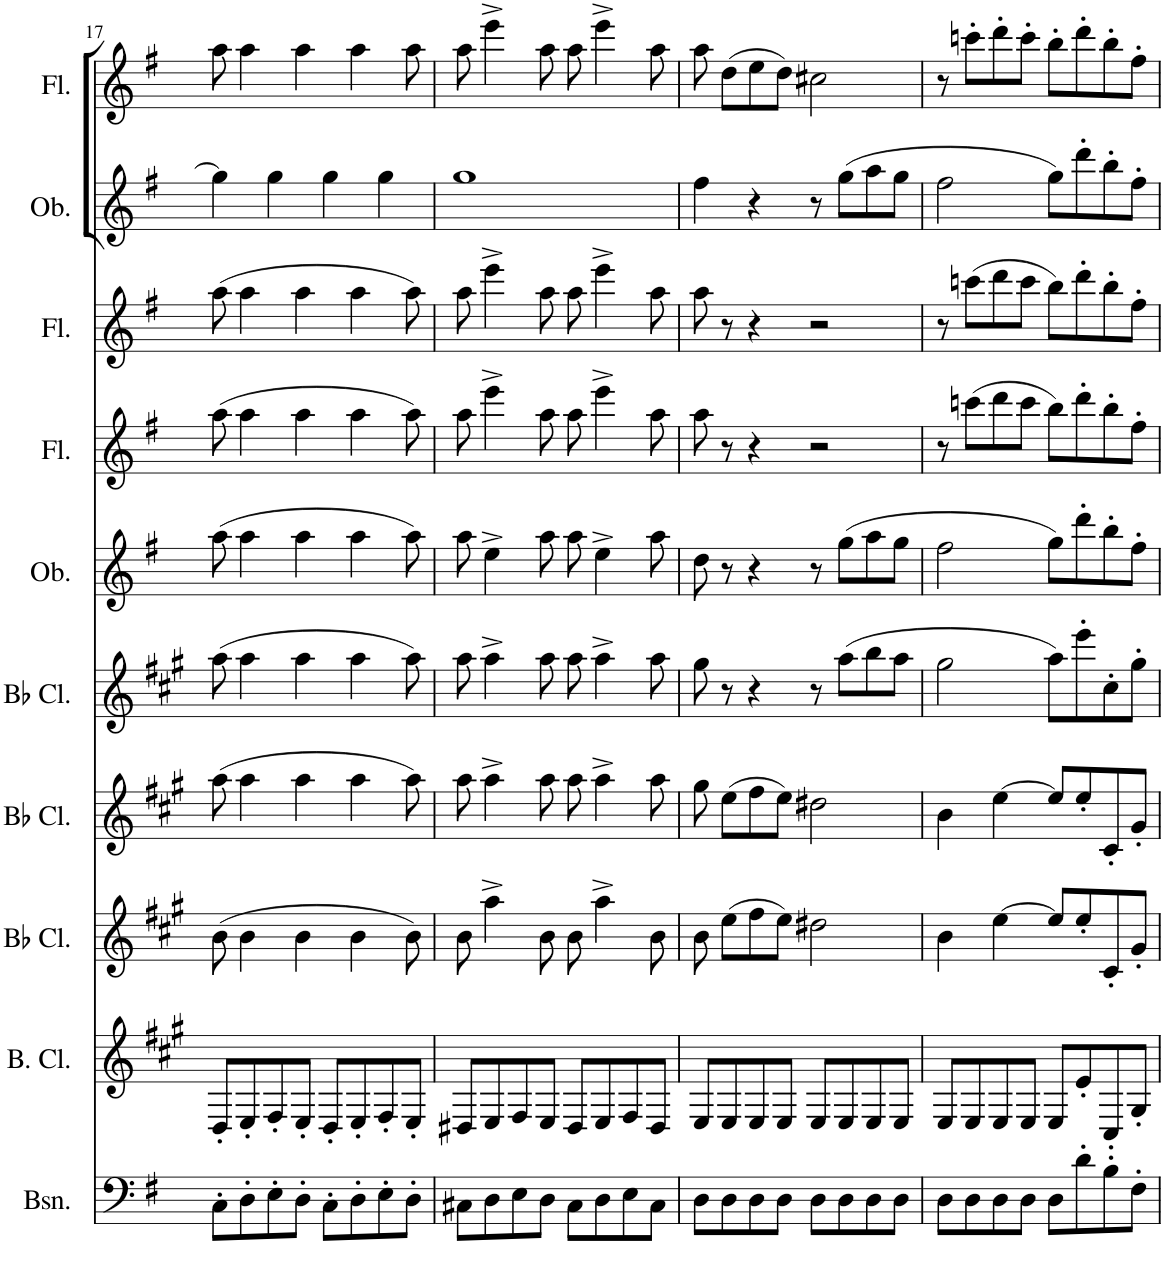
**kern	**kern	**kern	**kern	**kern	**kern	**kern	**kern	**kern	**kern
*part10	*part9	*part8	*part7	*part6	*part5	*part4	*part3	*part2	*part1
*staff10	*staff9	*staff8	*staff7	*staff6	*staff5	*staff4	*staff3	*staff2	*staff1
*I"Bassoon	*I"Bass Clarinet	*I"Bb Clarinet	*I"Bb Clarinet	*I"Bb Clarinet	*I"Oboe	*I"Flute	*I"Flute	*I"Oboe	*I"Flute
*I'Bsn.	*I'B. Cl.	*I'Bb Cl.	*I'Bb Cl.	*I'Bb Cl.	*I'Ob.	*I'Fl.	*I'Fl.	*I'Ob.	*I'Fl.
!!LO:PB:g=z
*clefF4	*clefG2	*clefG2	*clefG2	*clefG2	*clefG2	*clefG2	*clefG2	*clefG2	*clefG2
*	*Trd8c14	*Trd1c2	*Trd1c2	*Trd1c2	*	*	*	*	*
*k[f#]	*k[f#c#g#]	*k[f#c#g#]	*k[f#c#g#]	*k[f#c#g#]	*k[f#]	*k[f#]	*k[f#]	*k[f#]	*k[f#]
*M4/4	*M4/4	*M4/4	*M4/4	*M4/4	*M4/4	*M4/4	*M4/4	*M4/4	*M4/4
=17	=17	=17	=17	=17	=17	=17	=17	=17	=17
8C'\L	8D'/L	(8b\	(8aa\	(8aa\	(8aa\	(8aa\	(8aa\	4gg\]	8aa\
8D'\	8E'/	4b\	4aa\	4aa\	4aa\	4aa\	4aa\	.	4aa\
8E'\	8F#'/	.	.	.	.	.	.	4gg\	.
8D'\J	8E'/J	4b\	4aa\	4aa\	4aa\	4aa\	4aa\	.	4aa\
8C'\L	8D'/L	.	.	.	.	.	.	4gg\	.
8D'\	8E'/	4b\	4aa\	4aa\	4aa\	4aa\	4aa\	.	4aa\
8E'\	8F#'/	.	.	.	.	.	.	4gg\	.
8D'\J	8E'/J	8b\)	8aa\)	8aa\)	8aa\)	8aa\)	8aa\)	.	8aa\
=18	=18	=18	=18	=18	=18	=18	=18	=18	=18
8C#X\L	8D#X/L	8b\	8aa\	8aa\	8aa\	8aa\	8aa\	1gg	8aa\
8D\	8E/	4aa^\	4aa^\	4aa^\	4ee^\	4eee^\	4eee^\	.	4eee^\
8E\	8F#/	.	.	.	.	.	.	.	.
8D\J	8E/J	8b\	8aa\	8aa\	8aa\	8aa\	8aa\	.	8aa\
8C#\L	8D#/L	8b\	8aa\	8aa\	8aa\	8aa\	8aa\	.	8aa\
8D\	8E/	4aa^\	4aa^\	4aa^\	4ee^\	4eee^\	4eee^\	.	4eee^\
8E\	8F#/	.	.	.	.	.	.	.	.
8C#\J	8D#/J	8b\	8aa\	8aa\	8aa\	8aa\	8aa\	.	8aa\
=19	=19	=19	=19	=19	=19	=19	=19	=19	=19
8D\L	8E/L	8b\	8gg#\	8gg#\	8dd\	8aa\	8aa\	4ff#\	8aa\
8D\	8E/	(8ee\L	(8ee\L	8r	8r	8r	8r	.	(8dd\L
8D\	8E/	8ff#\	8ff#\	4r	4r	4r	4r	4r	8ee\
8D\J	8E/J	8ee\J)	8ee\J)	.	.	.	.	.	8dd\J)
8D\L	8E/L	2dd#X\	2dd#X\	8r	8r	2r	2r	8r	2cc#X\
8D\	8E/	.	.	(8aa\L	(8gg\L	.	.	(8gg\L	.
8D\	8E/	.	.	8bb\	8aa\	.	.	8aa\	.
8D\J	8E/J	.	.	8aa\J	8gg\J	.	.	8gg\J	.
=20	=20	=20	=20	=20	=20	=20	=20	=20	=20
8D\L	8E/L	4b\	4b\	2gg#\	2ff#\	8r	8r	2ff#\	8r
8D\	8E/	.	.	.	.	(8cccn\L	(8cccn\L	.	8cccn'\L
8D\	8E/	[4ee\	[4ee\	.	.	8ddd\	8ddd\	.	8ddd'\
8D\J	8E/J	.	.	.	.	8ccc\J	8ccc\J	.	8ccc'\J
8D\L	8E/L	8ee/L]	8ee/L]	8aa\L)	8gg\L)	8bb\L)	8bb\L)	8gg\L)	8bb'\L
8d'\	8e'/	8ee'/	8ee'/	8eee'\	8ddd'\	8ddd'\	8ddd'\	8ddd'\	8ddd'\
8B'\	8C#'/	8c#'/	8c#'/	8cc#'\	8bb'\	8bb'\	8bb'\	8bb'\	8bb'\
8F#'\J	8G#'/J	8g#'/J	8g#'/J	8gg#'\J	8ff#'\J	8ff#'\J	8ff#'\J	8ff#'\J	8ff#'\J
=	=	=	=	=	=	=	=	=	=
*-	*-	*-	*-	*-	*-	*-	*-	*-	*-
